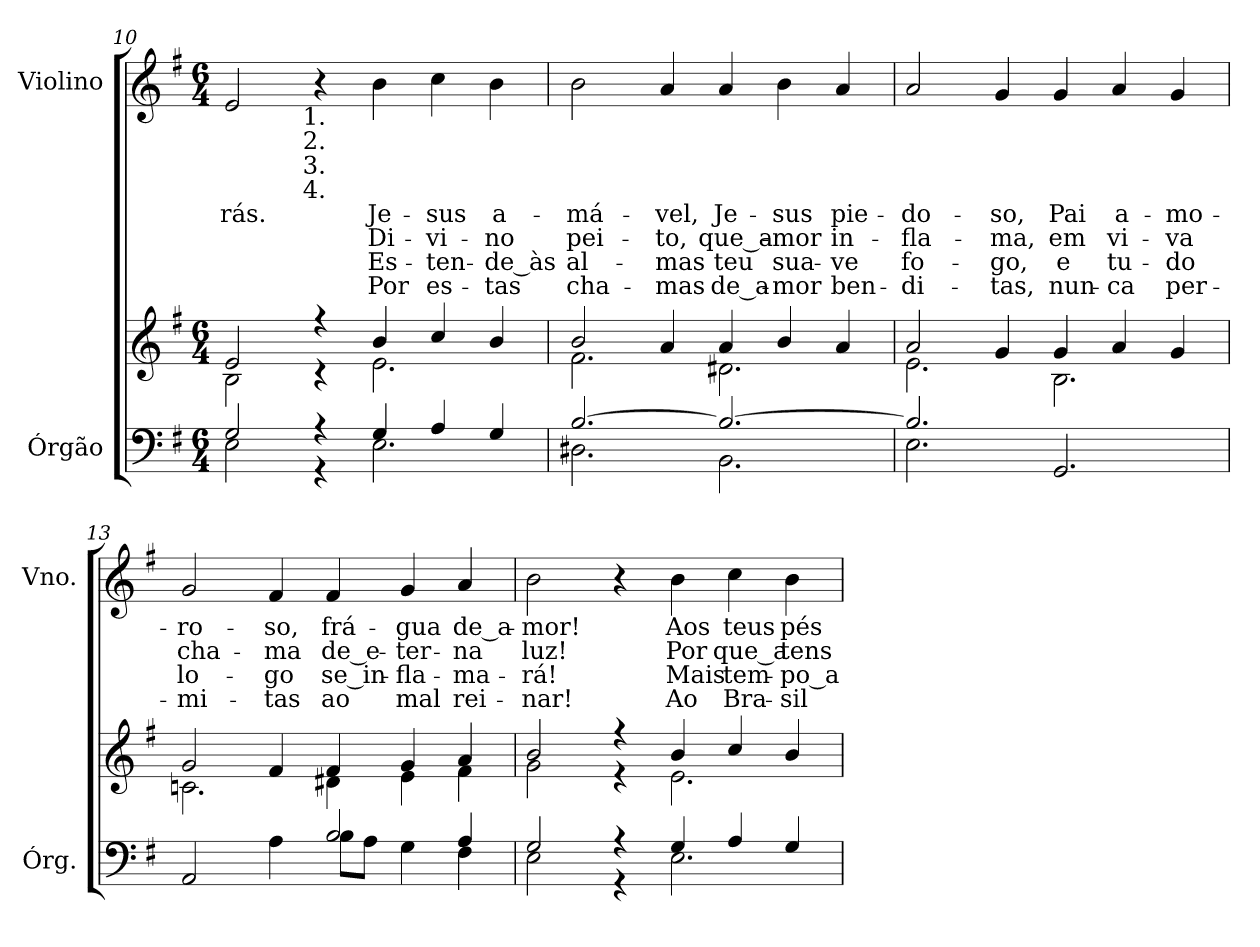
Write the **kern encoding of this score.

**kern	**kern	**kern	**text	**text	**text	**text
*part2	*part2	*part1	*part1	*part1	*part1	*part1
*staff3	*staff2	*staff1	*staff1	*staff1	*staff1	*staff1
*I"Órgão	*	*I"Violino	*	*	*	*
*I'Órg.	*	*I'Vno.	*	*	*	*
*clefF4	*clefG2	*clefG2	*	*	*	*
*k[f#]	*k[f#]	*k[f#]	*	*	*	*
*e:	*e:	*e:	*	*	*	*
*M6/4	*M6/4	*M6/4	*	*	*	*
=10	=10	=10	=10	=10	=10	=10
*^	*^	*	*	*	*	*
!	!	!	!	!	!LO:LY:b:color=#000000	!	!	!
2Gi/	2Ei\	2ei/	2Bi\	2ei/	-rás.	.	.	.
!	!	!	!	!LO:TX:b:cj:t=1.	!	!	!	!
!	!	!	!	!LO:TX:b:cj:t=2.	!	!	!	!
!	!	!	!	!LO:TX:b:cj:t=3.	!	!	!	!
!	!	!	!	!LO:TX:b:cj:t=4.	!	!	!	!
4r	4r	4r	4r	4r	.	.	.	.
!	!	!	!	!	!LO:LY:b:color=#000000	!LO:LY:b:color=#000000	!LO:LY:b:color=#000000	!LO:LY:b:color=#000000
4Gi/	2.Ei\	4bi/	2.ei\	4bi\	Je-	Di-	Es-	Por
!	!	!	!	!	!LO:LY:b:color=#000000	!LO:LY:b:color=#000000	!LO:LY:b:color=#000000	!LO:LY:b:color=#000000
4Ai/	.	4cci/	.	4cci\	-sus	-vi-	-ten-	es-
!	!	!	!	!	!LO:LY:b:color=#000000	!LO:LY:b:color=#000000	!LO:LY:b:color=#000000	!LO:LY:b:color=#000000
4Gi/	.	4bi/	.	4bi\	a-	-no	-de_às	-tas
=11	=11	=11	=11	=11	=11	=11	=11	=11
!	!	!	!	!	!LO:LY:b:color=#000000	!LO:LY:b:color=#000000	!LO:LY:b:color=#000000	!LO:LY:b:color=#000000
[>2.Bi/	2.D#Xi\	2bi/	2.f#i\	2bi\	-má-	pei-	al-	cha-
!	!	!	!	!	!LO:LY:b:color=#000000	!LO:LY:b:color=#000000	!LO:LY:b:color=#000000	!LO:LY:b:color=#000000
.	.	4ai/	.	4ai/	-vel,	-to,	-mas	-mas
!	!	!	!	!	!LO:LY:b:color=#000000	!LO:LY:b:color=#000000	!LO:LY:b:color=#000000	!LO:LY:b:color=#000000
2.Bi/_>	2.BBi\	4ai/	2.d#Xi\	4ai/	Je-	que_a-	teu	de_a-
!	!	!	!	!	!LO:LY:b:color=#000000	!LO:LY:b:color=#000000	!LO:LY:b:color=#000000	!LO:LY:b:color=#000000
.	.	4bi/	.	4bi\	-sus	-mor	sua-	-mor
!	!	!	!	!	!LO:LY:b:color=#000000	!LO:LY:b:color=#000000	!LO:LY:b:color=#000000	!LO:LY:b:color=#000000
.	.	4ai/	.	4ai/	pie-	in-	-ve	ben-
!!LO:PB:g=z
=12	=12	=12	=12	=12	=12	=12	=12	=12
!	!	!	!	!	!LO:LY:b:color=#000000	!LO:LY:b:color=#000000	!LO:LY:b:color=#000000	!LO:LY:b:color=#000000
2.Bi/]	2.Ei\	2ai/	2.ei\	2ai/	-do-	-fla-	fo-	-di-
!	!	!	!	!	!LO:LY:b:color=#000000	!LO:LY:b:color=#000000	!LO:LY:b:color=#000000	!LO:LY:b:color=#000000
.	.	4gi/	.	4gi/	-so,	-ma,	-go,	-tas,
!	!	!	!	!	!LO:LY:b:color=#000000	!LO:LY:b:color=#000000	!LO:LY:b:color=#000000	!LO:LY:b:color=#000000
2.ryy	2.GGi/	4gi/	2.Bi\	4gi/	Pai	em	e	nun-
!	!	!	!	!	!LO:LY:b:color=#000000	!LO:LY:b:color=#000000	!LO:LY:b:color=#000000	!LO:LY:b:color=#000000
.	.	4ai/	.	4ai/	a-	vi-	tu-	-ca
!	!	!	!	!	!LO:LY:b:color=#000000	!LO:LY:b:color=#000000	!LO:LY:b:color=#000000	!LO:LY:b:color=#000000
.	.	4gi/	.	4gi/	-mo-	-va	-do	per-
=13	=13	=13	=13	=13	=13	=13	=13	=13
!	!	!	!	!	!LO:LY:b:color=#000000	!LO:LY:b:color=#000000	!LO:LY:b:color=#000000	!LO:LY:b:color=#000000
2.ryy	2AAi/	2gi/	2.cni\	2gi/	-ro-	cha-	lo-	-mi-
!	!	!	!	!	!LO:LY:b:color=#000000	!LO:LY:b:color=#000000	!LO:LY:b:color=#000000	!LO:LY:b:color=#000000
.	4Ai\	4f#i/	.	4f#i/	-so,	-ma	-go	-tas
!	!	!	!	!	!LO:LY:b:color=#000000	!LO:LY:b:color=#000000	!LO:LY:b:color=#000000	!LO:LY:b:color=#000000
2Bi/	8Bi\L	4f#i/	4d#Xi\	4f#i/	frá-	de_e-	se_in-	ao
.	8Ai\J	.	.	.	.	.	.	.
!	!	!	!	!	!LO:LY:b:color=#000000	!LO:LY:b:color=#000000	!LO:LY:b:color=#000000	!LO:LY:b:color=#000000
.	4Gi\	4gi/	4ei\	4gi/	-gua	-ter-	-fla-	mal
!	!	!	!	!	!LO:LY:b:color=#000000	!LO:LY:b:color=#000000	!LO:LY:b:color=#000000	!LO:LY:b:color=#000000
4Ai/	4F#i\	4ai/	4f#i\	4ai/	de_a-	-na	-ma-	rei-
=14	=14	=14	=14	=14	=14	=14	=14	=14
!	!	!	!	!	!LO:LY:b:color=#000000	!LO:LY:b:color=#000000	!LO:LY:b:color=#000000	!LO:LY:b:color=#000000
2Gi/	2Ei\	2bi/	2gi\	2bi\	-mor!	luz!	-rá!	-nar!
4r	4r	4r	4r	4r	.	.	.	.
!	!	!	!	!	!LO:LY:b:color=#000000	!LO:LY:b:color=#000000	!LO:LY:b:color=#000000	!LO:LY:b:color=#000000
4Gi/	2.Ei\	4bi/	2.ei\	4bi\	Aos	Por	Mais	Ao
!	!	!	!	!	!LO:LY:b:color=#000000	!LO:LY:b:color=#000000	!LO:LY:b:color=#000000	!LO:LY:b:color=#000000
4Ai/	.	4cci/	.	4cci\	teus	que_a	tem-	Bra-
!	!	!	!	!	!LO:LY:b:color=#000000	!LO:LY:b:color=#000000	!LO:LY:b:color=#000000	!LO:LY:b:color=#000000
4Gi/	.	4bi/	.	4bi\	pés	tens	-po_a	-sil
*v	*v	*	*	*	*	*	*	*
*	*v	*v	*	*	*	*	*
=	=	=	=	=	=	=
*-	*-	*-	*-	*-	*-	*-
